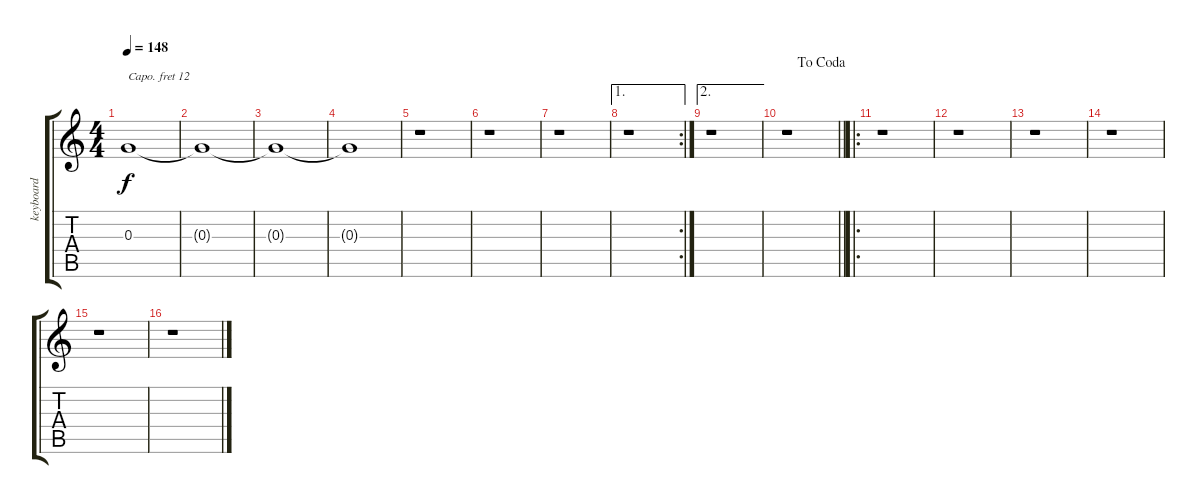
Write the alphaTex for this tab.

\track ("keyboard" "keyboard") {instrument flute}
\staff {score tabs}
\capo 12
\tuning (E4 B3 G3 D3 A2 E2) {hide}
\ts (4 4)
\tempo 148
\clef g2
\ks c
0.3{t}.1{dy f} |
0.3{t}.1 |
0.3{t}.1 |
0.3{t}.1 |
r.1 |
r.1 |
r.1 |
\ae 1
\rc 2
r.1 |
\ae 2
r.1 |
\jump dacoda
\barLineRight lightlight
r.1 |
\ro
r.1 |
r.1 |
r.1 |
r.1 |
r.1 |
r.1
